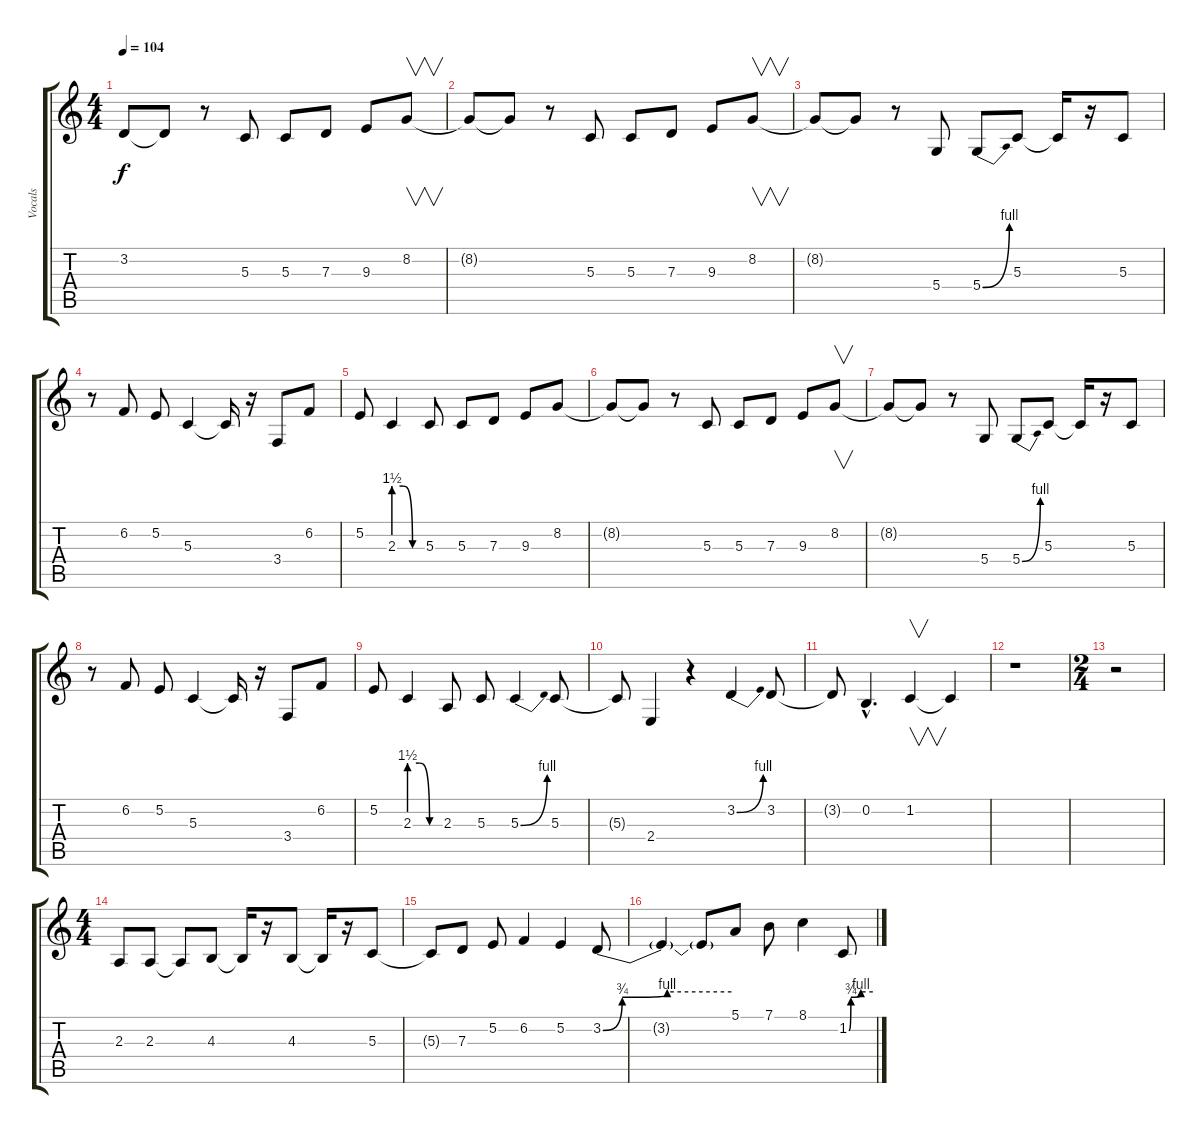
\track ("Vocals" "Vocals") {instrument lead1square}
\staff {score tabs}
\tuning (E4 B3 G3 D3 A2 E2) {hide}
\ts (4 4)
\tempo 104
\clef g2
\ks c
3.2{t}.8{dy f} 3.2{t}.8 r.8 5.3.8 5.3.8 7.3.8 9.3.8 8.2.8{v} |
8.2{t}.8 8.2{t}.8 r.8 5.3.8 5.3.8 7.3.8 9.3.8 8.2.8{v} |
8.2{t}.8 8.2{t}.8 r.8 5.4.8 5.4{be (bend 0 0 60 4)}.8 5.3.8 5.3{t}.16 r.16 5.3.8 |
r.8 6.2.8 5.2.8 5.3.4 5.3{t}.16 r.16 3.4.8 6.2.8 |
5.2.8 2.3{be (custom 0 6 20 6 40 0 60 0)}.4 5.3.8 5.3.8 7.3.8 9.3.8 8.2.8 |
8.2{t}.8 8.2{t}.8 r.8 5.3.8 5.3.8 7.3.8 9.3.8 8.2.8{v} |
8.2{t}.8 8.2{t}.8 r.8 5.4.8 5.4{be (bend 0 0 60 4)}.8 5.3.8 5.3{t}.16 r.16 5.3.8 |
r.8 6.2.8 5.2.8 5.3.4 5.3{t}.16 r.16 3.4.8 6.2.8 |
5.2.8 2.3{be (custom 0 6 20 6 40 0 60 0)}.4 2.3.8 5.3.8 5.3{be (bend 0 0 60 4)}.4 5.3.8 |
5.3{t}.8 2.4.4 r.4 3.2{be (bend 0 0 60 4)}.4 3.2.8 |
3.2{t}.8 0.2{hac}.4{d} 1.2.4{v} 1.2{t}.4 |
r.1 |
\ts (2 4)
r.2 |
\ts (4 4)
2.3.8 2.3.8 2.3{t}.8 4.3.8 4.3{t}.16 r.16 4.3.8 4.3{t}.16 r.16 5.3.8 |
5.3{t}.8 7.3.8 5.2.8 6.2.4 5.2.4 3.2{be (custom 0 0 9 3 30 4 60 4)}.8 |
3.2{t}.4 3.2{t}.8 5.1.8 7.1.8 8.1.4 1.2{be (custom 0 0 5 3 30 4 60 4)}.8
